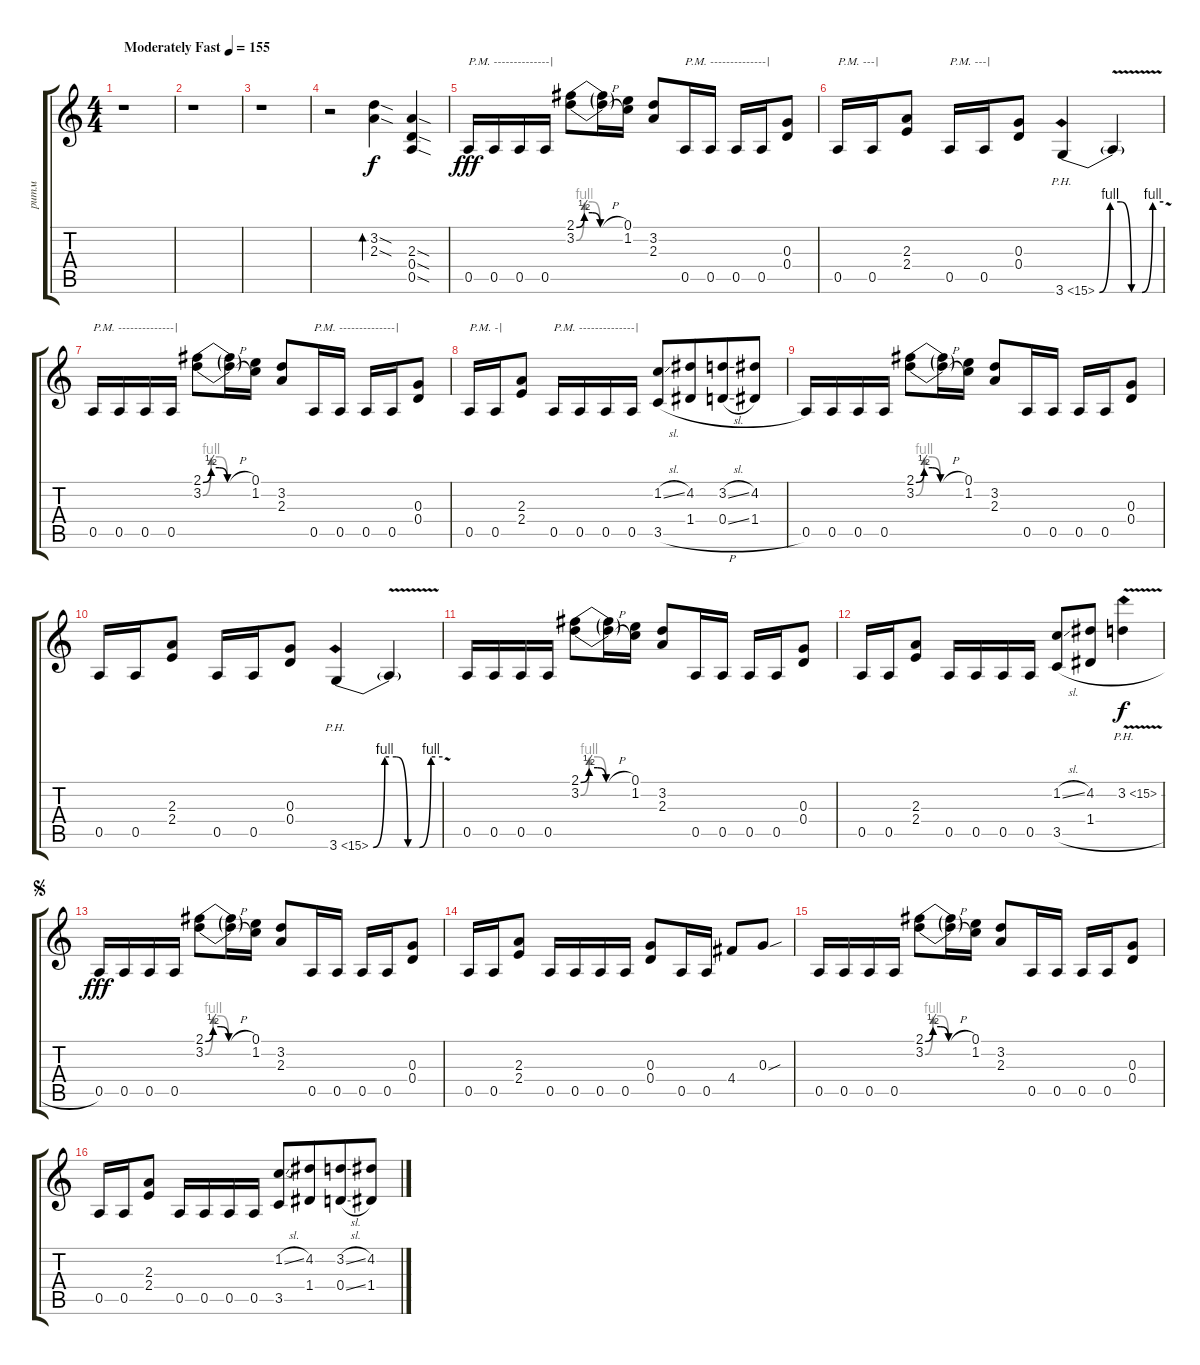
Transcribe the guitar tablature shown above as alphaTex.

\track ("ритм" "ритм") {instrument overdrivenguitar}
\staff {score tabs}
\tuning (E4 B3 G3 D3 A2 E2) {hide}
\ts (4 4)
\tempo (155 "Moderately Fast")
\clef g2
\ks aminor
r.1{dy f instrument overdrivenguitar} |
r.1 |
r.1 |
r.2 (3.2{sod} 2.3{sod}).4{bd 60} (2.3{sod} 0.4{sod} 0.5{sod}).4 |
0.5.16{txt "P.M. --------------|" dy fff} 0.5.16 0.5.16 0.5.16 (2.1{be (custom 0 0 10 2 20 2 30 0 60 0)} 3.2{be (custom 0 0 10 4 20 4 30 0 60 0)}).8 (2.1{h t} 3.2{h t}).16 (0.1 1.2).16 (3.2 2.3).8 0.5.16{txt "P.M. --------------|"} 0.5.16 0.5.16 0.5.16 (0.3 0.4).8 |
0.5.16{txt "P.M. ---|"} 0.5.16 (2.3 2.4).8 0.5.16{txt "P.M. ---|"} 0.5.16 (0.3 0.4).8 3.6{be (custom 0 0 10 4 20 4 30 0 40 0 50 4 60 4) ph 12}.4 3.6{v t}.4 |
0.5.16{txt "P.M. --------------|"} 0.5.16 0.5.16 0.5.16 (2.1{be (custom 0 0 10 2 20 2 30 0 60 0)} 3.2{be (custom 0 0 10 4 20 4 30 0 60 0)}).8 (2.1{h t} 3.2{h t}).16 (0.1 1.2).16 (3.2 2.3).8 0.5.16{txt "P.M. --------------|"} 0.5.16 0.5.16 0.5.16 (0.3 0.4).8 |
0.5.16{txt "P.M. -|"} 0.5.16 (2.3 2.4).8 0.5.16{txt "P.M. --------------|"} 0.5.16 0.5.16 0.5.16 (1.2{sl} 3.5{h}).8 (4.2 1.4).8{beam merge} (3.2{sl} 0.4{sl}).8 (4.2 1.4).8 |
0.5.16 0.5.16 0.5.16 0.5.16 (2.1{be (custom 0 0 10 2 20 2 30 0 60 0)} 3.2{be (custom 0 0 10 4 20 4 30 0 60 0)}).8 (2.1{h t} 3.2{h t}).16 (0.1 1.2).16 (3.2 2.3).8 0.5.16 0.5.16 0.5.16 0.5.16 (0.3 0.4).8 |
0.5.16 0.5.16 (2.3 2.4).8 0.5.16 0.5.16 (0.3 0.4).8 3.6{be (custom 0 0 10 4 20 4 30 0 40 0 50 4 60 4) ph 12}.4 3.6{v t}.4 |
0.5.16 0.5.16 0.5.16 0.5.16 (2.1{be (custom 0 0 10 2 20 2 30 0 60 0)} 3.2{be (custom 0 0 10 4 20 4 30 0 60 0)}).8 (2.1{h t} 3.2{h t}).16 (0.1 1.2).16 (3.2 2.3).8 0.5.16 0.5.16 0.5.16 0.5.16 (0.3 0.4).8 |
0.5.16 0.5.16 (2.3 2.4).8 0.5.16 0.5.16 0.5.16 0.5.16 (1.2{sl} 3.5{h}).8 (4.2 1.4).8 3.2{ph 12 v}.4{dy f} |
\jump segno
0.5.16{dy fff} 0.5.16 0.5.16 0.5.16 (2.1{be (custom 0 0 10 2 20 2 30 0 60 0)} 3.2{be (custom 0 0 10 4 20 4 30 0 60 0)}).8 (2.1{h t} 3.2{h t}).16 (0.1 1.2).16 (3.2 2.3).8 0.5.16 0.5.16 0.5.16 0.5.16 (0.3 0.4).8 |
0.5.16 0.5.16 (2.3 2.4).8 0.5.16 0.5.16 0.5.16 0.5.16 (0.3 0.4).8 0.5.16 0.5.16 4.4.8 0.3{sou}.8 |
0.5.16 0.5.16 0.5.16 0.5.16 (2.1{be (custom 0 0 10 2 20 2 30 0 60 0)} 3.2{be (custom 0 0 10 4 20 4 30 0 60 0)}).8 (2.1{h t} 3.2{h t}).16 (0.1 1.2).16 (3.2 2.3).8 0.5.16 0.5.16 0.5.16 0.5.16 (0.3 0.4).8 |
0.5.16 0.5.16 (2.3 2.4).8 0.5.16 0.5.16 0.5.16 0.5.16 (1.2{sl} 3.5{h}).8 (4.2 1.4).8{beam merge} (3.2{sl} 0.4{sl}).8 (4.2 1.4).8
